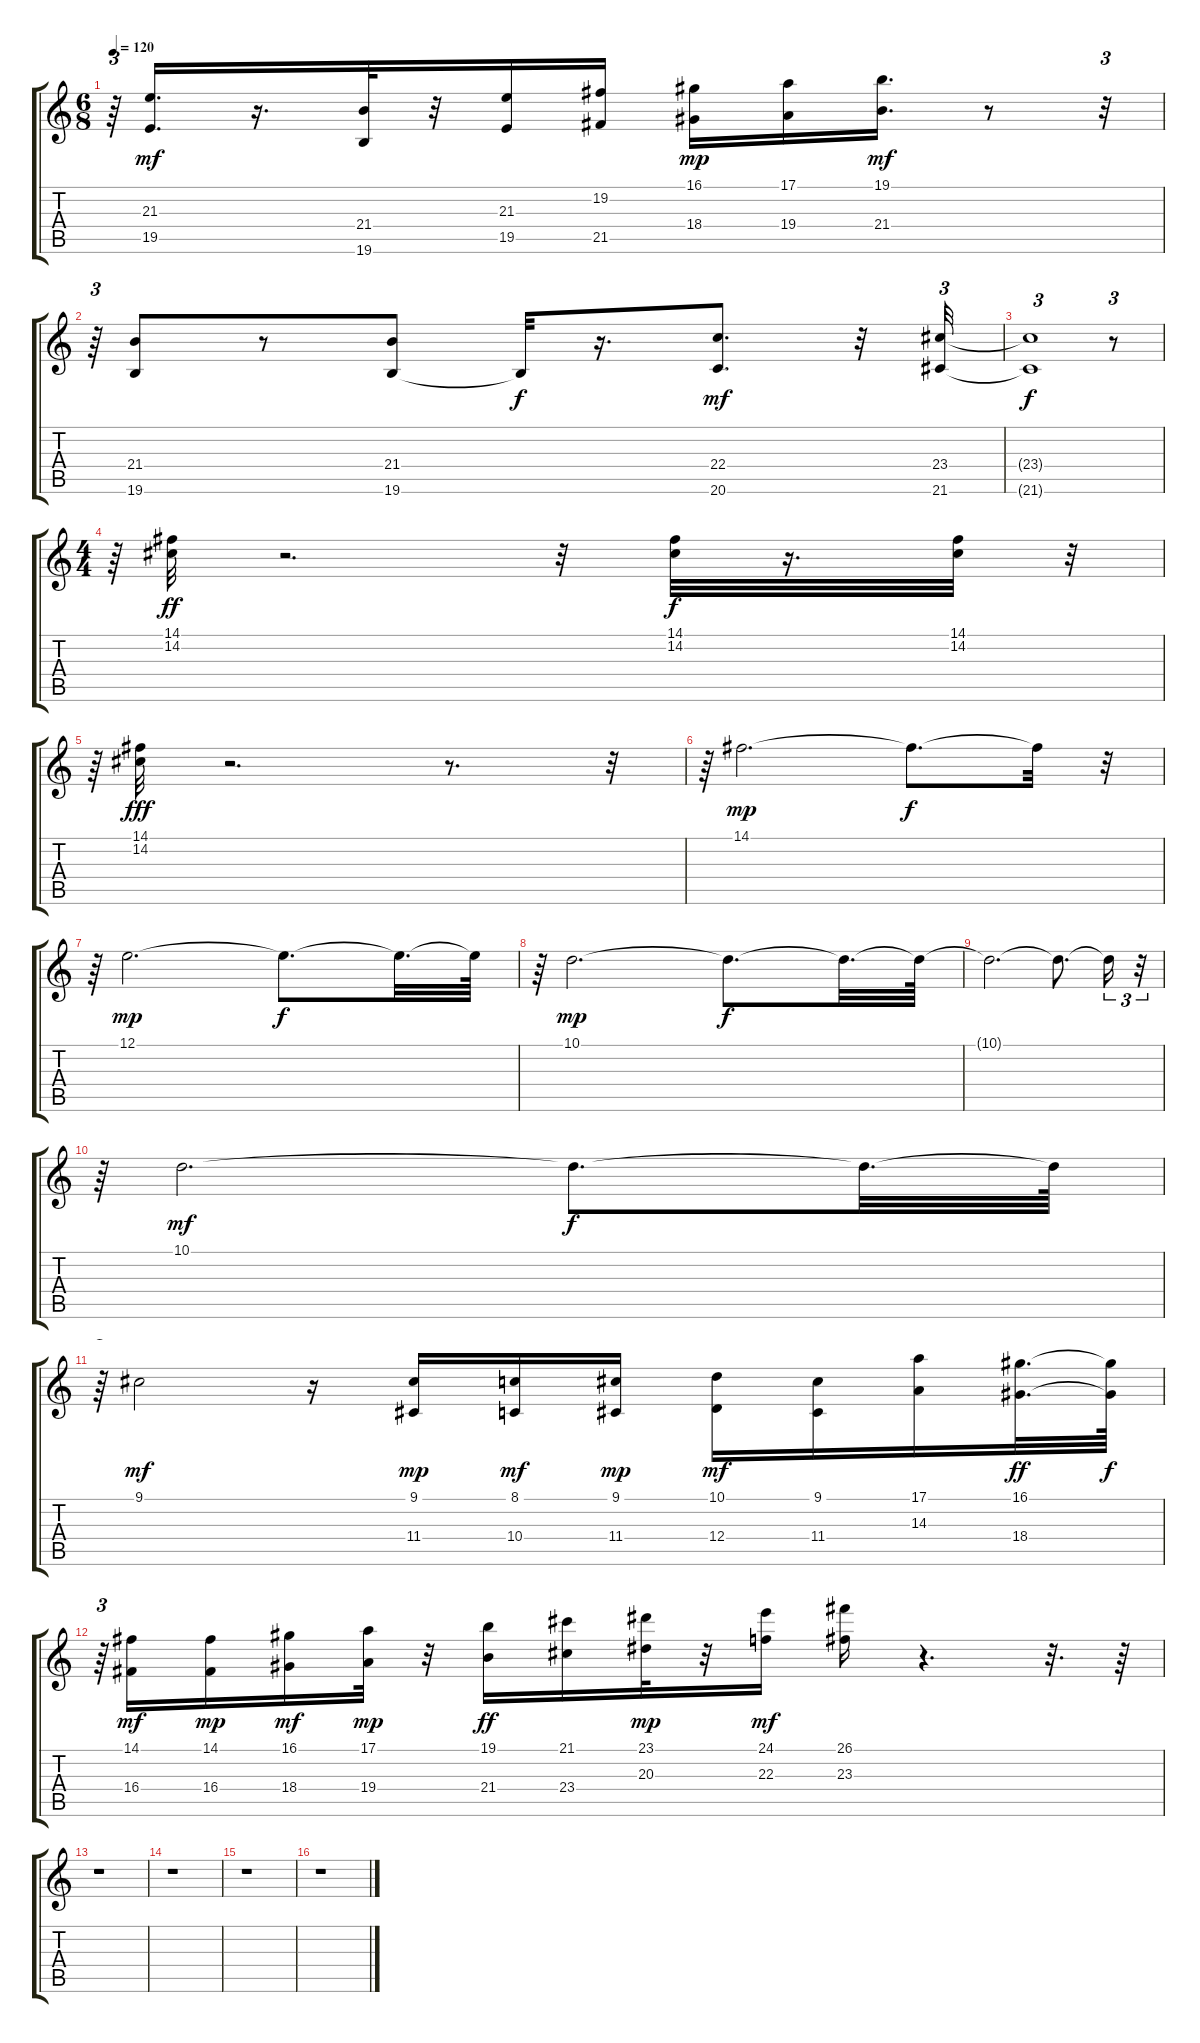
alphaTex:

\track "" {instrument stringensemble1}
\staff {score tabs}
\tuning (E4 B3 G3 D3 A2 E2) {hide}
\ts (6 8)
\tempo 120
\clef g2
\ks c
r.64{tu (3 2) dy mf} (21.3 19.5).16{d} r.16{d} (21.4 19.6).32 r.32 (21.3 19.5).16 (19.2 21.5).16 (16.1 18.4).16{dy mp} (17.1 19.4).16 (19.1 21.4).16{d dy mf} r.8 r.32{tu (3 2)} |
r.64{tu (3 2)} (21.4 19.6).8 r.8 (21.4 19.6).8 19.6{t}.32{dy f} r.16{d} (22.4 20.6).8{d dy mf} r.32 (23.4 21.6).32{tu (3 2) volume 0} |
(23.4{t} 21.6{t}).1{tu (3 2) dy f} r.8{tu (3 2)} |
\ts (4 4)
r.64{tu (3 2)} (14.1 14.2).32{dy ff volume 16} r.2{d} r.32 (14.1 14.2).32{dy f} r.16{d} (14.1 14.2).32 r.32{tu (3 2)} |
r.64{tu (3 2)} (14.1 14.2).32{dy fff} r.2{d} r.8{d} r.32{tu (3 2)} |
r.64{tu (3 2)} 14.1.2{d dy mp} 14.1{t}.8{d dy f} 14.1{t}.32 r.32{tu (3 2)} |
r.64{tu (3 2)} 12.1.2{d dy mp} 12.1{t}.8{d dy f} 12.1{t}.32{d} 12.1{t}.64 |
r.64{tu (3 2)} 10.1.2{d dy mp} 10.1{t}.8{d dy f} 10.1{t}.32{d} 10.1{t}.64 |
10.1{t}.2{d} 10.1{t}.8{d} 10.1{t}.16{tu (3 2)} r.32{tu (3 2)} |
r.64{tu (3 2)} 10.1.2{d dy mf} 10.1{t}.8{d dy f} 10.1{t}.32{d} 10.1{t}.64 |
r.64{tu (3 2)} 9.1.2{dy mf} r.16 (9.1 11.4).16{dy mp} (8.1 10.4).16{dy mf} (9.1 11.4).16{dy mp} (10.1 12.4).16{dy mf} (9.1 11.4).16 (17.1 14.3).16 (16.1 18.4).32{d dy ff} (16.1{t} 18.4{t}).64{dy f} |
r.64{tu (3 2)} (14.1 16.4).16{dy mf} (14.1 16.4).16{dy mp} (16.1 18.4).16{dy mf} (17.1 19.4).32{dy mp} r.32 (19.1 21.4).16{dy ff} (21.1 23.4).16 (23.1 20.3).32{dy mp} r.32 (24.1 22.3).16{dy mf} (26.1 23.3).16 r.4{d} r.32{d} r.64 |
r.1 |
r.1 |
r.1 |
r.1
